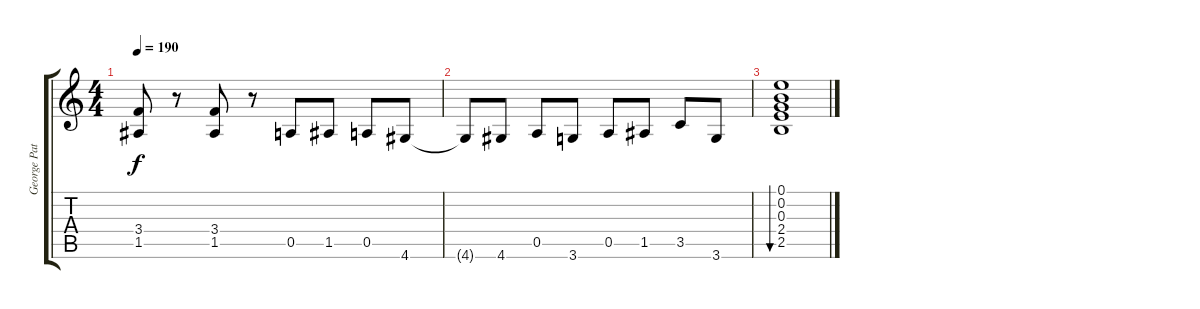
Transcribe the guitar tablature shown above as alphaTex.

\track ("George Patas" "George Pat") {instrument electricguitarclean}
\staff {score tabs}
\tuning (E4 B3 G3 D3 A2 E2) {hide}
\ts (4 4)
\tempo 190
\clef g2
\ks c
(3.4 1.5).8{dy f} r.8 (3.4 1.5).8 r.8 0.5.8 1.5.8 0.5.8 4.6.8 |
4.6{t}.8 4.6.8 0.5.8 3.6.8 0.5.8 1.5.8 3.5.8 3.6.8 |
(0.1 0.2 0.3 2.4 2.5).1{bu 120}
